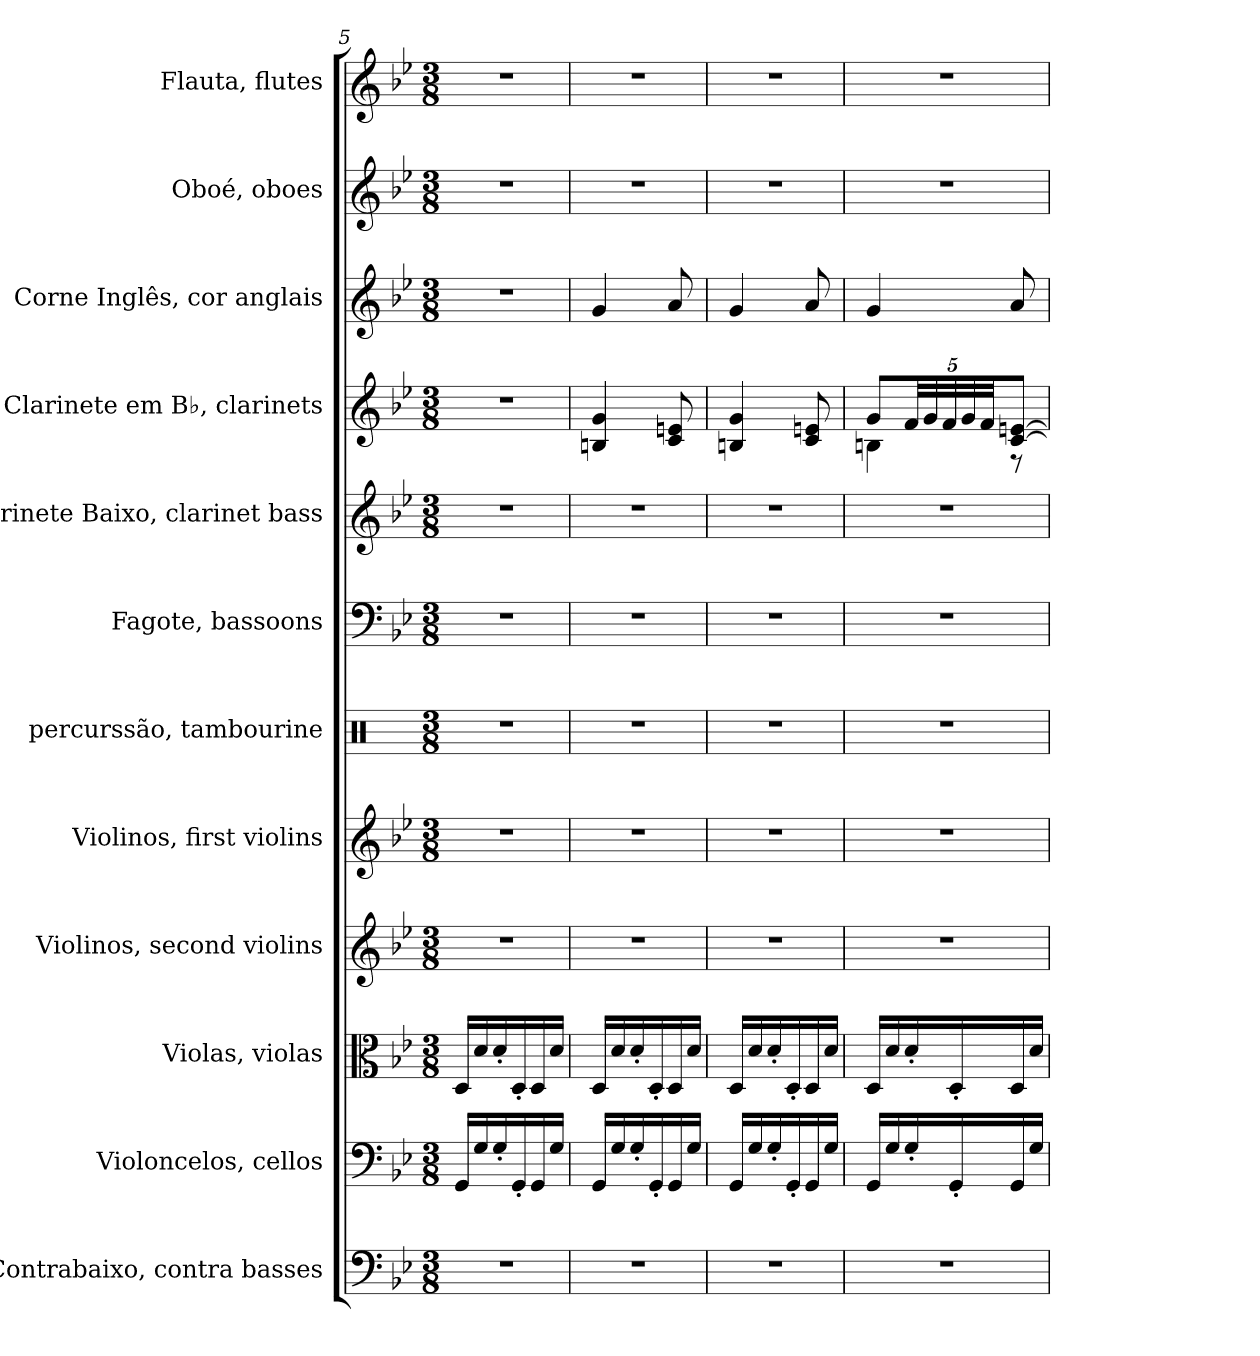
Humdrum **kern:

**kern	**kern	**kern	**kern	**kern	**kern	**kern	**kern	**kern	**kern	**kern	**kern
*part12	*part11	*part10	*part9	*part8	*part7	*part6	*part5	*part4	*part3	*part2	*part1
*staff12	*staff11	*staff10	*staff9	*staff8	*staff7	*staff6	*staff5	*staff4	*staff3	*staff2	*staff1
*I"Contrabaixo, contra basses	*I"Violoncelos, cellos	*I"Violas, violas	*I"Violinos, second violins	*I"Violinos, first violins	*I"percurssão, tambourine	*I"Fagote, bassoons	*I"Clarinete Baixo, clarinet  bass	*I"Clarinete em B♭, clarinets	*I"Corne Inglês, cor anglais	*I"Oboé, oboes	*I"Flauta, flutes
*I'Cb.	*I'Vcs.	*I'Vla.	*I'Vno.	*I'Vno.	*I'Perc.	*I'Fg.	*I'Cl. B.	*I'Cl. B♭	*I'C. I.	*I'Ob.	*I'Fl.
*clefF4	*clefF4	*clefC3	*clefG2	*clefG2	*clefX	*clefF4	*clefG2	*clefG2	*clefG2	*clefG2	*clefG2
*ITrd7c12	*	*	*	*	*	*	*ITrd1c2	*ITrd1c2	*ITrd4c7	*	*
*k[b-e-]	*k[b-e-]	*k[b-e-]	*k[b-e-]	*k[b-e-]	*k[]	*k[b-e-]	*k[b-e-a-d-]	*k[b-e-a-d-]	*k[b-e-a-]	*k[b-e-]	*k[b-e-]
*M3/8	*M3/8	*M3/8	*M3/8	*M3/8	*M3/8	*M3/8	*M3/8	*M3/8	*M3/8	*M3/8	*M3/8
=5	=5	=5	=5	=5	=5	=5	=5	=5	=5	=5	=5
4.r	16GG/LL	16D/LL	4.r	4.r	4.r	4.r	4.r	4.r	4.r	4.r	4.r
.	16G/	16d/	.	.	.	.	.	.	.	.	.
.	16G'/	16d'/	.	.	.	.	.	.	.	.	.
.	16GG'/	16D'/	.	.	.	.	.	.	.	.	.
.	16GG/	16D/	.	.	.	.	.	.	.	.	.
.	16G/JJ	16d/JJ	.	.	.	.	.	.	.	.	.
!!LO:PB:g=z
=6	=6	=6	=6	=6	=6	=6	=6	=6	=6	=6	=6
4.r	16GG/LL	16D/LL	4.r	4.r	4.r	4.r	4.r	4An/ 4f/	4c/	4.r	4.r
.	16G/	16d/	.	.	.	.	.	.	.	.	.
.	16G'/	16d'/	.	.	.	.	.	.	.	.	.
.	16GG'/	16D'/	.	.	.	.	.	.	.	.	.
.	16GG/	16D/	.	.	.	.	.	8B-/ 8dn/	8d/	.	.
.	16G/JJ	16d/JJ	.	.	.	.	.	.	.	.	.
=7	=7	=7	=7	=7	=7	=7	=7	=7	=7	=7	=7
4.r	16GG/LL	16D/LL	4.r	4.r	4.r	4.r	4.r	4An/ 4f/	4c/	4.r	4.r
.	16G/	16d/	.	.	.	.	.	.	.	.	.
.	16G'/	16d'/	.	.	.	.	.	.	.	.	.
.	16GG'/	16D'/	.	.	.	.	.	.	.	.	.
.	16GG/	16D/	.	.	.	.	.	8B-/ 8dn/	8d/	.	.
.	16G/JJ	16d/JJ	.	.	.	.	.	.	.	.	.
=8	=8	=8	=8	=8	=8	=8	=8	=8	=8	=8	=8
*	*	*	*	*	*	*	*	*^	*	*	*
4.r	16GG/LL	16D/LL	4.r	4.r	4.r	4.r	4.r	8f/L	4An\	4c/	4.r	4.r
.	16G/	16d/	.	.	.	.	.	.	.	.	.	.
*	*	*	*	*	*	*	*	*Xbrackettup	*	*	*	*
.	16G'/	16d'/	.	.	.	.	.	40e-/LL	.	.	.	.
.	.	.	.	.	.	.	.	40f/	.	.	.	.
.	.	.	.	.	.	.	.	40e-/	.	.	.	.
.	16GG'/	16D'/	.	.	.	.	.	.	.	.	.	.
.	.	.	.	.	.	.	.	40f/	.	.	.	.
.	.	.	.	.	.	.	.	40e-/JJ	.	.	.	.
.	16GG/	16D/	.	.	.	.	.	[8B-/ [8dn/J	8r	8d/	.	.
.	16G/JJ	16d/JJ	.	.	.	.	.	.	.	.	.	.
*	*	*	*	*	*	*	*	*v	*v	*	*	*
=	=	=	=	=	=	=	=	=	=	=	=
*-	*-	*-	*-	*-	*-	*-	*-	*-	*-	*-	*-
